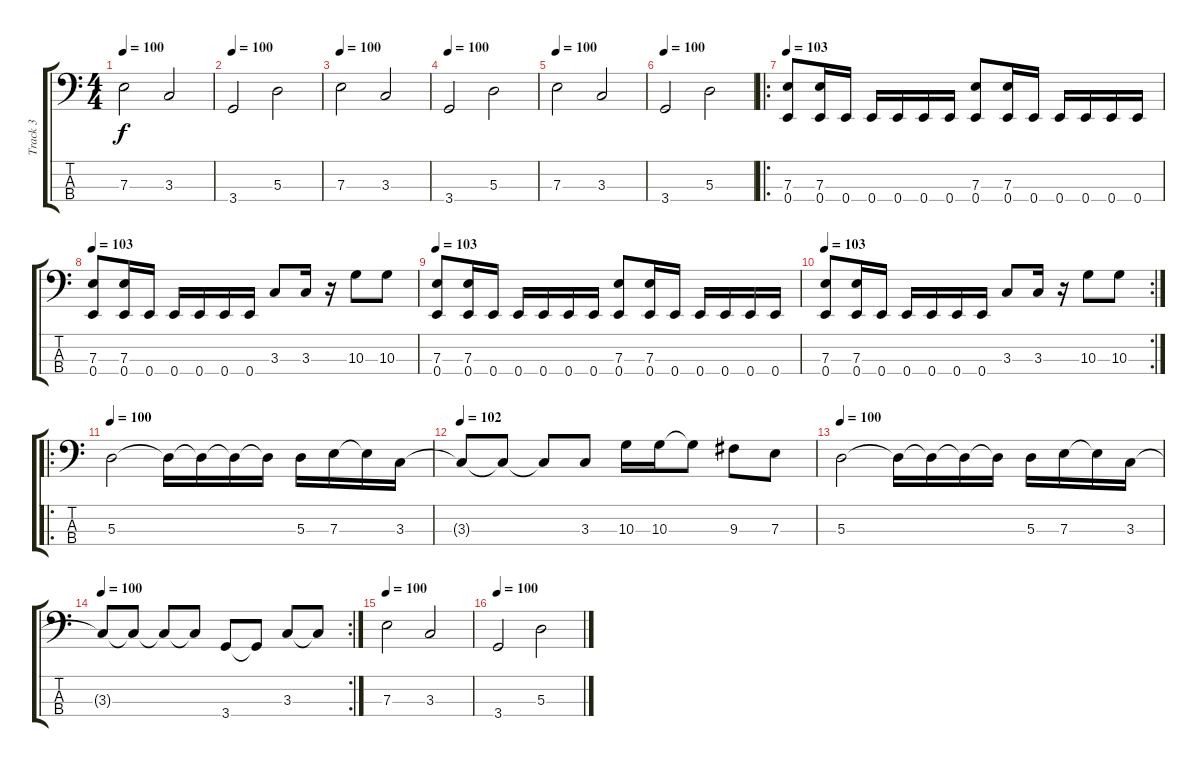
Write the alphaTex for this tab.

\track ("Track 3" "Track 3") {instrument electricbassfinger}
\staff {score tabs}
\tuning (G2 D2 A1 E1) {hide}
\ts (4 4)
\tempo 100
\clef f4
\ks c
7.3.2{dy f} 3.3.2 |
\tempo 100
3.4.2 5.3.2 |
\tempo 100
7.3.2 3.3.2 |
\tempo 100
3.4.2 5.3.2 |
\tempo 100
7.3.2 3.3.2 |
\tempo 100
3.4.2 5.3.2 |
\ro
\tempo 103
(7.3 0.4).8 (7.3 0.4).16 0.4.16 0.4.16 0.4.16 0.4.16 0.4.16 (7.3 0.4).8 (7.3 0.4).16 0.4.16 0.4.16 0.4.16 0.4.16 0.4.16 |
\tempo 103
(7.3 0.4).8 (7.3 0.4).16 0.4.16 0.4.16 0.4.16 0.4.16 0.4.16 3.3.8 3.3.16 r.16 10.3.8 10.3.8 |
\tempo 103
(7.3 0.4).8 (7.3 0.4).16 0.4.16 0.4.16 0.4.16 0.4.16 0.4.16 (7.3 0.4).8 (7.3 0.4).16 0.4.16 0.4.16 0.4.16 0.4.16 0.4.16 |
\rc 2
\tempo 103
(7.3 0.4).8 (7.3 0.4).16 0.4.16 0.4.16 0.4.16 0.4.16 0.4.16 3.3.8 3.3.16 r.16 10.3.8 10.3.8 |
\ro
\tempo 100
5.3.2 5.3{t}.16 5.3{t}.16 5.3{t}.16 5.3{t}.16 5.3.16 7.3.16 7.3{t}.16 3.3.16 |
\tempo 102
3.3{t}.8 3.3{t}.8 3.3{t}.8 3.3.8 10.3.16 10.3.16 10.3{t}.8 9.3.8 7.3.8 |
\tempo 100
5.3.2 5.3{t}.16 5.3{t}.16 5.3{t}.16 5.3{t}.16 5.3.16 7.3.16 7.3{t}.16 3.3.16 |
\rc 2
\tempo 100
3.3{t}.8 3.3{t}.8 3.3{t}.8 3.3{t}.8 3.4.8 3.4{t}.8 3.3.8 3.3{t}.8 |
\tempo 100
7.3.2 3.3.2 |
\tempo 100
3.4.2 5.3.2
